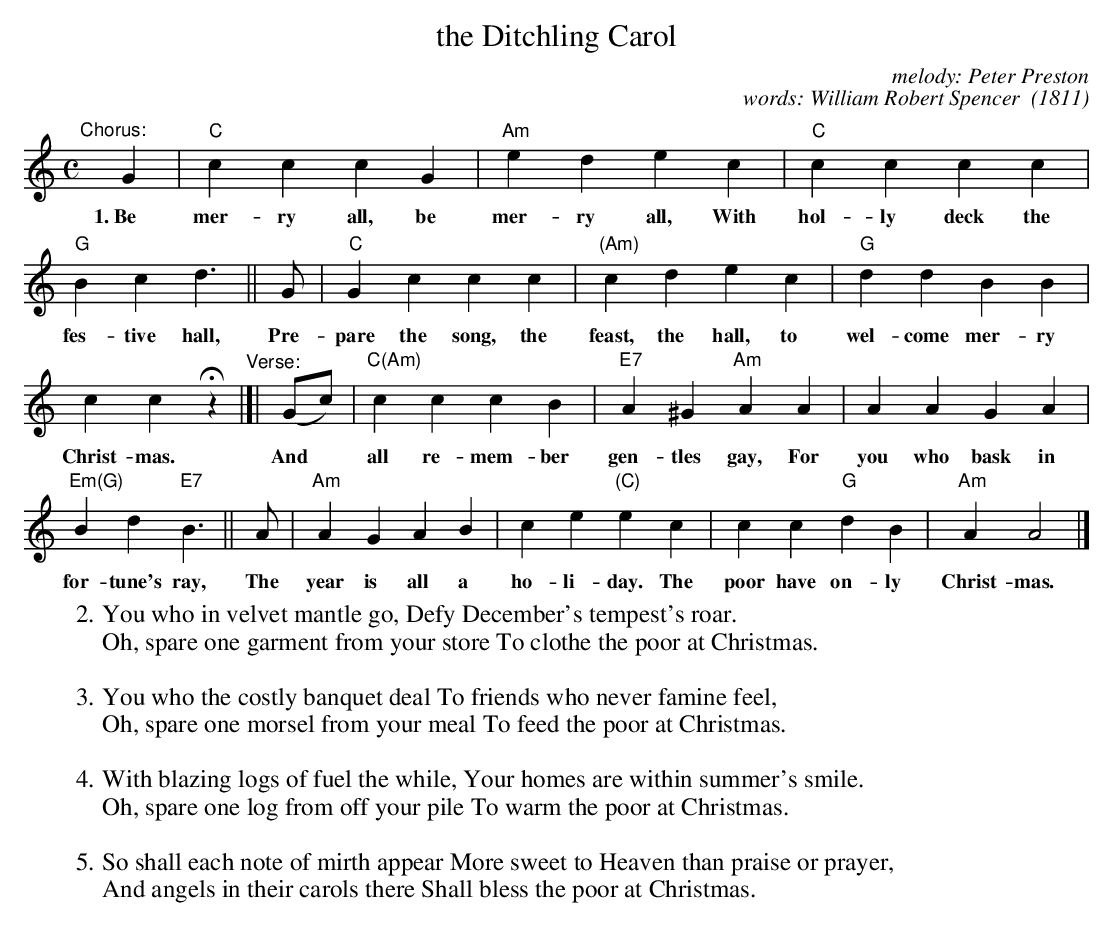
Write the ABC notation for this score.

X:1
T: the Ditchling Carol
C: melody: Peter Preston
C: words: William Robert Spencer  (1811)
M: C
L: 1/4
K: C
"^Chorus:"[|]\
G | "C"cc cG | "Am"ed ec | "C"cc cc | "G"Bc d> || G | "C"Gc cc |
w: 1.~Be mer-ry all, be mer-ry all, With hol-ly deck the fes-tive hall, Pre-pare the song, the
"(Am)"cd ec | "G"dd BB | cc Hz "^Verse:"|[| (G/c/) | "C(Am)"cc cB | "^E7"A^G "Am"AA |
w: feast, the hall, to wel-come mer-ry Christ-mas. And* all re-mem-ber gen-tles gay, For
AA GA | "Em(G)"Bd "E7"B> || A | "Am"AG AB | ce "(C)"ec | cc "G"dB | "Am"A A2 |]
w: you who bask in for-tune's ray, The year is all a ho-li-day. The poor have on-ly Christ-mas.
W:2. You who in velvet mantle go, Defy December's tempest's roar.
W: Oh, spare one garment from your store To clothe the poor at Christmas.
W:
W:3. You who the costly banquet deal To friends who never famine feel,
W: Oh, spare one morsel from your meal To feed the poor at Christmas.
W:
W:4. With blazing logs of fuel the while, Your homes are within summer's smile.
W: Oh, spare one log from off your pile To warm the poor at Christmas.
W:
W:5. So shall each note of mirth appear More sweet to Heaven than praise or prayer,
W: And angels in their carols there Shall bless the poor at Christmas.
